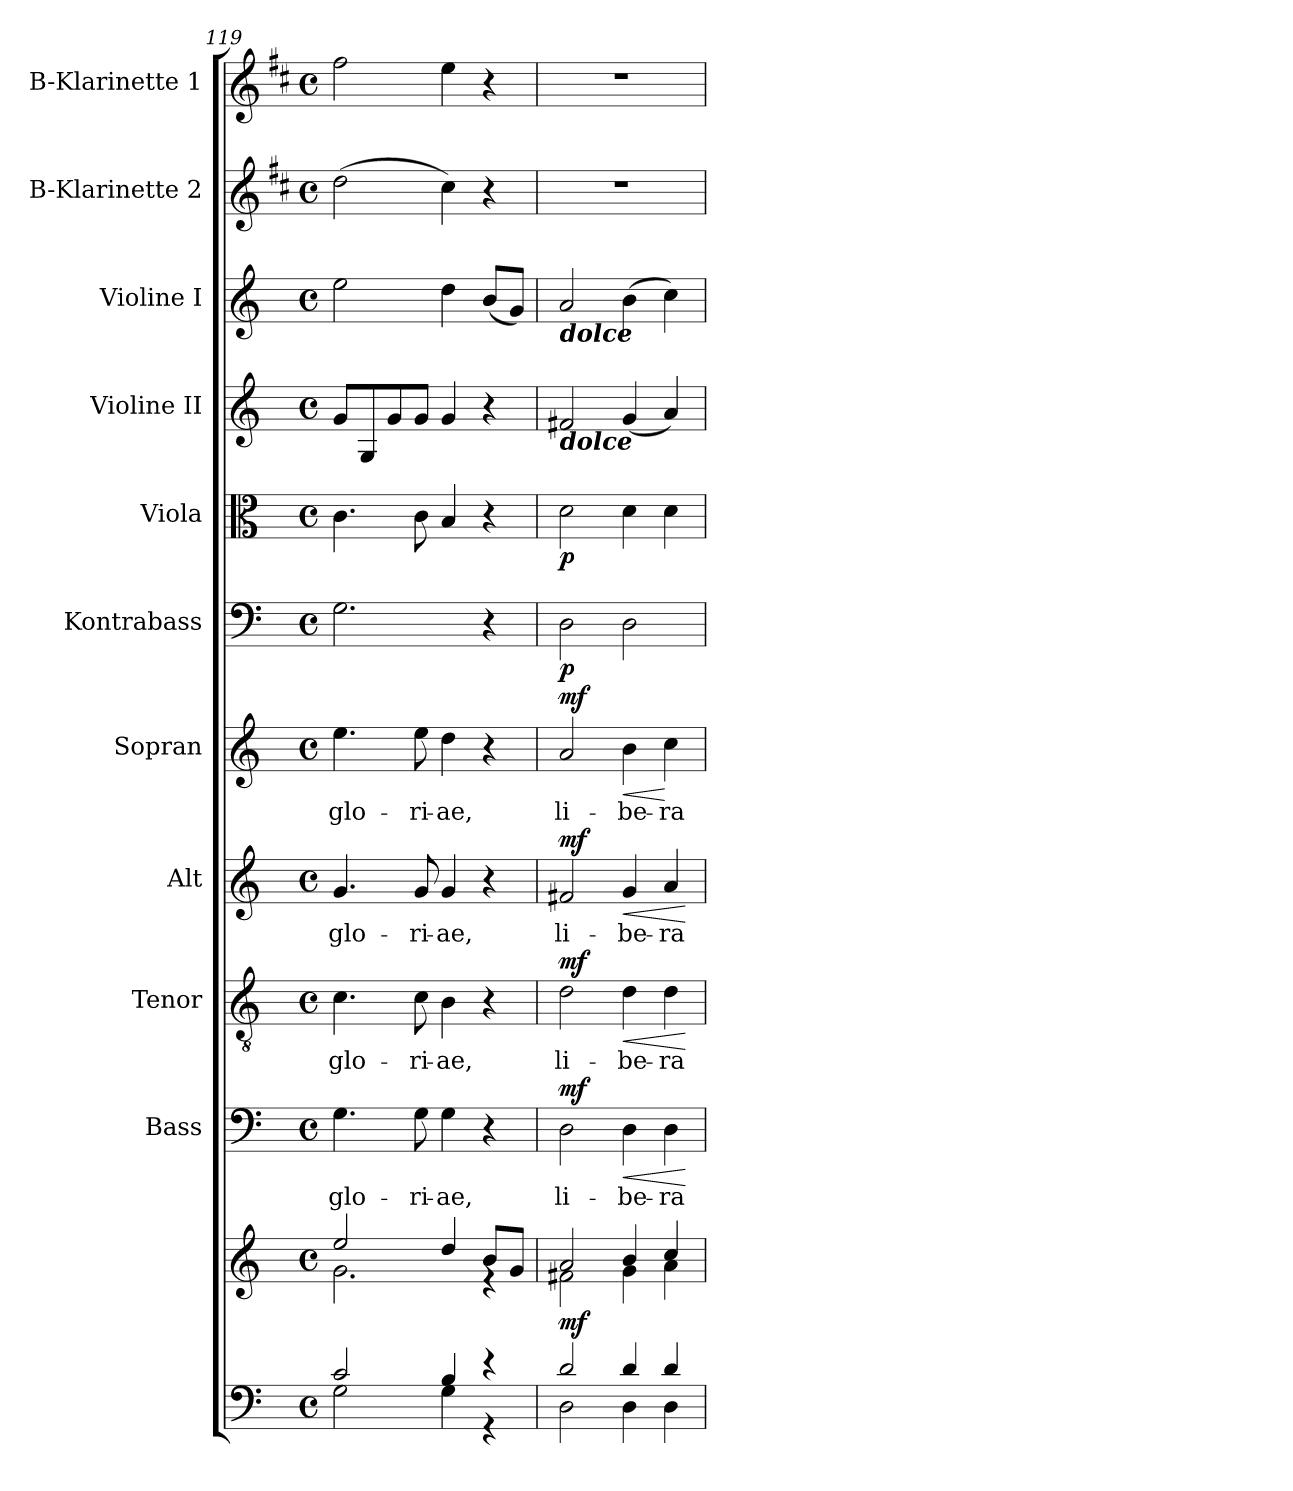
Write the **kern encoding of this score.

**kern	**kern	**dynam	**kern	**text	**dynam	**kern	**text	**dynam	**kern	**text	**dynam	**kern	**text	**dynam	**kern	**dynam	**kern	**dynam	**kern	**kern	**kern	**kern
*part11	*part11	*part11	*part10	*part10	*part10	*part9	*part9	*part9	*part8	*part8	*part8	*part7	*part7	*part7	*part6	*part6	*part5	*part5	*part4	*part3	*part2	*part1
*staff12	*staff11	*staff11/12	*staff10	*staff10	*staff10	*staff9	*staff9	*staff9	*staff8	*staff8	*staff8	*staff7	*staff7	*staff7	*staff6	*staff6	*staff5	*staff5	*staff4	*staff3	*staff2	*staff1
*	*	*	*I"Bass	*	*	*I"Tenor	*	*	*I"Alt	*	*	*I"Sopran	*	*	*I"Kontrabass	*	*I"Viola	*	*I"Violine II	*I"Violine I	*I"B-Klarinette 2	*I"B-Klarinette 1
*	*	*	*I'B.	*	*	*I'T.	*	*	*I'A.	*	*	*I'S.	*	*	*I'Kb.	*	*I'Vla.	*	*I'Vl. II	*I'Vl. I	*I'B Kl. 2	*I'B Kl. 1
*clefF4	*clefG2	*	*clefF4	*	*	*clefGv2	*	*	*clefG2	*	*	*clefG2	*	*	*clefF4	*	*clefC3	*	*clefG2	*clefG2	*clefG2	*clefG2
*	*	*	*	*	*	*	*	*	*	*	*	*	*	*	*ITrd7c12	*	*	*	*	*	*ITrd1c2	*ITrd1c2
*k[]	*k[]	*	*k[]	*	*	*k[]	*	*	*k[]	*	*	*k[]	*	*	*k[]	*	*k[]	*	*k[]	*k[]	*k[]	*k[]
*C:	*C:	*	*C:	*	*	*C:	*	*	*C:	*	*	*C:	*	*	*C:	*	*C:	*	*C:	*C:	*C:	*C:
*M4/4	*M4/4	*	*M4/4	*	*	*M4/4	*	*	*M4/4	*	*	*M4/4	*	*	*M4/4	*	*M4/4	*	*M4/4	*M4/4	*M4/4	*M4/4
*met(c)	*met(c)	*	*met(c)	*	*	*met(c)	*	*	*met(c)	*	*	*met(c)	*	*	*met(c)	*	*met(c)	*	*met(c)	*met(c)	*met(c)	*met(c)
=119	=119	=119	=119	=119	=119	=119	=119	=119	=119	=119	=119	=119	=119	=119	=119	=119	=119	=119	=119	=119	=119	=119
*^	*^	*	*	*	*	*	*	*	*	*	*	*	*	*	*	*	*	*	*	*	*	*
!	!	!	!	!	!	!LO:LY:b	!	!	!LO:LY:b	!	!	!LO:LY:b	!	!	!LO:LY:b	!	!	!	!	!	!	!	!	!
2c/	2G\	2ee/	2.g\	.	4.G\	glo-	.	4.c\	glo-	.	4.g/	glo-	.	4.ee\	glo-	.	2.GG\	.	4.c\	.	8g/L	2ee\	(>2cc\	2ee\
.	.	.	.	.	.	.	.	.	.	.	.	.	.	.	.	.	.	.	.	.	8G/	.	.	.
.	.	.	.	.	.	.	.	.	.	.	.	.	.	.	.	.	.	.	.	.	8g/	.	.	.
!	!	!	!	!	!	!LO:LY:b	!	!	!LO:LY:b	!	!	!LO:LY:b	!	!	!LO:LY:b	!	!	!	!	!	!	!	!	!
.	.	.	.	.	8G\	-ri-	.	8c\	-ri-	.	8g/	-ri-	.	8ee\	-ri-	.	.	.	8c\	.	8g/J	.	.	.
!	!	!	!	!	!	!LO:LY:b	!	!	!LO:LY:b	!	!	!LO:LY:b	!	!	!LO:LY:b	!	!	!	!	!	!	!	!	!
4B/	4G\	4dd/	.	.	4G\	-ae,	.	4B\	-ae,	.	4g/	-ae,	.	4dd\	-ae,	.	.	.	4B/	.	4g/	4dd\	4b\)	4dd\
4r	4r	8b/L	4rd	.	4r	.	.	4r	.	.	4r	.	.	4r	.	.	4r	.	4r	.	4r	(<8b/L	4r	4r
.	.	8g/J	.	.	.	.	.	.	.	.	.	.	.	.	.	.	.	.	.	.	.	8g/J)	.	.
=120	=120	=120	=120	=120	=120	=120	=120	=120	=120	=120	=120	=120	=120	=120	=120	=120	=120	=120	=120	=120	=120	=120	=120	=120
!	!	!	!	!	!	!	!	!	!	!	!	!	!	!	!	!	!	!	!	!	!	!LO:TX:b:Bi:t=dolce	!	!
!	!	!	!	!	!	!	!	!	!	!	!	!	!	!	!	!	!	!	!	!	!LO:TX:b:Bi:t=dolce	!	!	!
!	!	!	!	!LO:DY:b	!	!LO:LY:b	!LO:DY:a	!	!LO:LY:b	!LO:DY:a	!	!LO:LY:b	!LO:DY:a	!	!LO:LY:b	!LO:DY:a	!	!LO:DY:b	!	!LO:DY:b	!	!	!	!
2d/	2D\	2a/	2f#X\	mf	2D\	li-	mf	2d\	li-	mf	2f#X/	li-	mf	2a/	li-	mf	2DD\	p	2d\	p	2f#X/	2a/	1r	1r
!	!	!	!	!	!	!LO:LY:b	!LO:HP:b	!	!LO:LY:b	!LO:HP:b	!	!LO:LY:b	!LO:HP:b	!	!LO:LY:b	!LO:HP:b	!	!	!	!	!	!	!	!
4d/	4D\	4b/	4g\	.	4D\	-be-	<	4d\	-be-	<	4g/	-be-	<	4b\	-be-	<	2DD\	.	4d\	.	(<4g/	(>4b\	.	.
!	!	!	!	!	!	!LO:LY:b	!	!	!LO:LY:b	!	!	!LO:LY:b	!	!	!LO:LY:b	!	!	!	!	!	!	!	!	!
4d/	4D\	4cc/	4a\	.	4D\	-ra	.	4d\	-ra	.	4a/	-ra	.	4cc\	-ra	[	.	.	4d\	.	4a/)	4cc\)	.	.
*v	*v	*	*	*	*	*	*	*	*	*	*	*	*	*	*	*	*	*	*	*	*	*	*	*
*	*v	*v	*	*	*	*	*	*	*	*	*	*	*	*	*	*	*	*	*	*	*	*	*
.	.	.	.	.	[	.	.	[	.	.	[	.	.	.	.	.	.	.	.	.	.	.
=	=	=	=	=	=	=	=	=	=	=	=	=	=	=	=	=	=	=	=	=	=	=
*-	*-	*-	*-	*-	*-	*-	*-	*-	*-	*-	*-	*-	*-	*-	*-	*-	*-	*-	*-	*-	*-	*-
